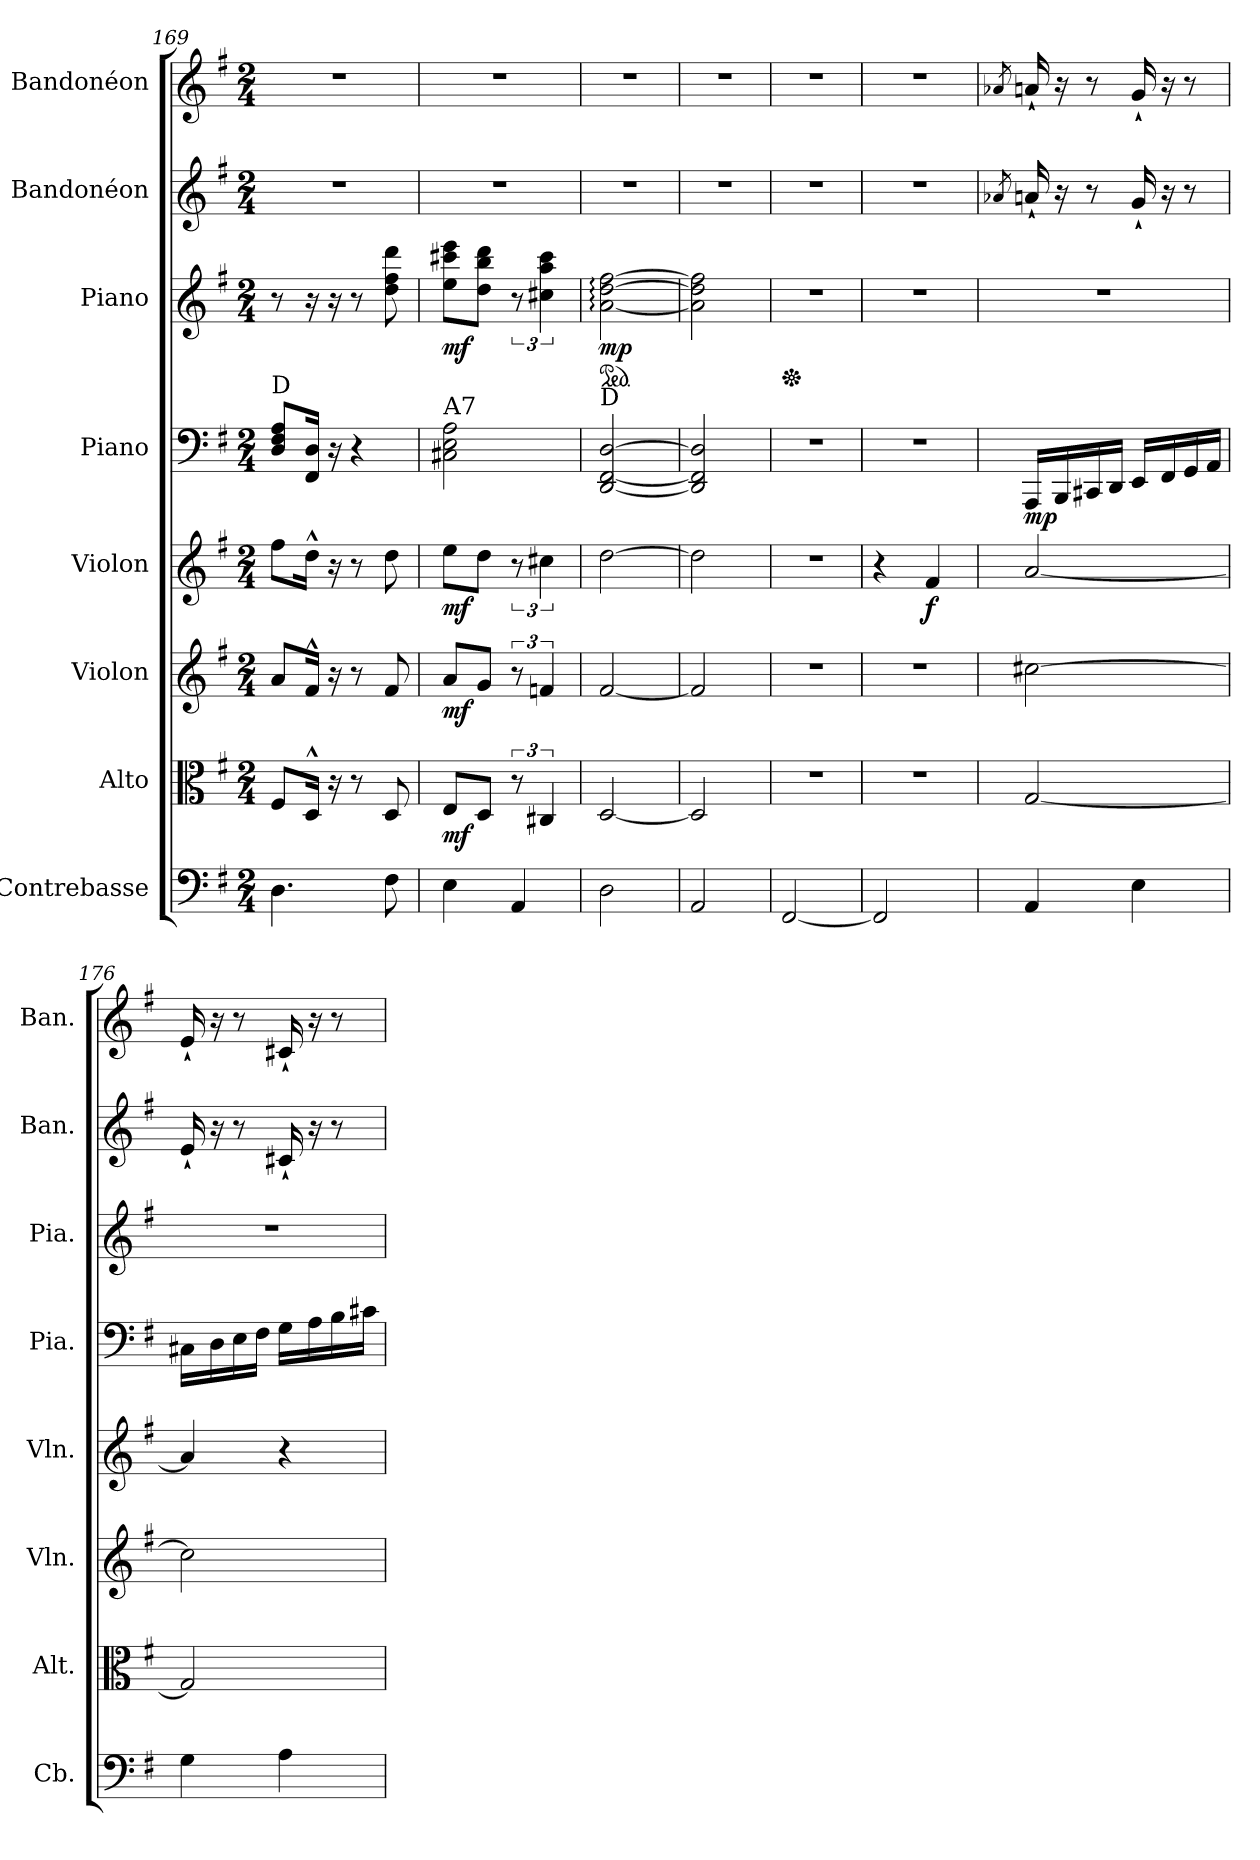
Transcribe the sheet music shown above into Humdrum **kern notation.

**kern	**kern	**dynam	**kern	**dynam	**kern	**dynam	**kern	**dynam	**kern	**dynam	**kern	**kern
*part8	*part7	*part7	*part6	*part6	*part5	*part5	*part4	*part4	*part3	*part3	*part2	*part1
*staff8	*staff7	*staff7	*staff6	*staff6	*staff5	*staff5	*staff4	*staff4	*staff3	*staff3	*staff2	*staff1
*I"Contrebasse	*I"Alto	*	*I"Violon	*	*I"Violon	*	*I"Piano	*	*I"Piano	*	*I"Bandonéon	*I"Bandonéon
*I'Cb.	*I'Alt.	*	*I'Vln.	*	*I'Vln.	*	*I'Pia.	*	*I'Pia.	*	*I'Ban.	*I'Ban.
*clefF4	*clefC3	*	*clefG2	*	*clefG2	*	*clefF4	*	*clefG2	*	*clefG2	*clefG2
*ITrd7c12	*	*	*	*	*	*	*	*	*	*	*	*
*k[f#]	*k[f#]	*	*k[f#]	*	*k[f#]	*	*k[f#]	*	*k[f#]	*	*k[f#]	*k[f#]
*M2/4	*M2/4	*	*M2/4	*	*M2/4	*	*M2/4	*	*M2/4	*	*M2/4	*M2/4
=169	=169	=169	=169	=169	=169	=169	=169	=169	=169	=169	=169	=169
!	!	!	!	!	!	!	!LO:TX:a:t=D	!	!	!	!	!
4.DD\	8F#/L	.	8a/L	.	8ff#\L	.	8D/ 8F#/ 8A/L	.	8r	.	2r	2r
.	16D^^/Jk	.	16f#^^/Jk	.	16dd^^\Jk	.	16FF#/ 16D/Jk	.	16r	.	.	.
.	16r	.	16r	.	16r	.	16r	.	16r	.	.	.
.	8r	.	8r	.	8r	.	4r	.	8r	.	.	.
8FF#\	8D/	.	8f#/	.	8dd\	.	.	.	8dd\ 8ff#\ 8ddd\	.	.	.
=170	=170	=170	=170	=170	=170	=170	=170	=170	=170	=170	=170	=170
!	!	!	!	!	!	!	!LO:TX:a:t=A7	!	!	!	!	!
!	!	!LO:DY:b	!	!LO:DY:b	!	!LO:DY:b	!	!	!	!LO:DY:b	!	!
4EE\	8E/L	mf	8a/L	mf	8ee\L	mf	2C#X\ 2E\ 2A\	.	8ee\ 8ccc#X\ 8eee\L	mf	2r	2r
.	8D/J	.	8g/J	.	8dd\J	.	.	.	8dd\ 8bb\ 8ddd\J	.	.	.
4AAA/	12r	.	12r	.	12r	.	.	.	12r	.	.	.
.	6C#X/	.	6fn/	.	6cc#X\	.	.	.	6cc#X\ 6aa\ 6ccc#\	.	.	.
=171	=171	=171	=171	=171	=171	=171	=171	=171	=171	=171	=171	=171
*	*	*	*	*	*	*	*	*	*ped	*	*	*
!	!	!	!	!	!	!	!LO:TX:a:t=D	!	!	!	!	!
!	!	!	!	!	!	!	!	!	!	!LO:DY:b	!	!
2DD\	[2D/	.	[2f#/	.	[2dd\	.	[2DD/ [2FF#/ [2D/	.	[2a\: [2dd\: [2ff#\:	mp	2r	2r
=172	=172	=172	=172	=172	=172	=172	=172	=172	=172	=172	=172	=172
2AAA/	2D/]	.	2f#/]	.	2dd\]	.	2DD/] 2FF#/] 2D/]	.	2a\] 2dd\] 2ff#\]	.	2r	2r
=173	=173	=173	=173	=173	=173	=173	=173	=173	=173	=173	=173	=173
*	*	*	*	*	*	*	*	*	*Xped	*	*	*
[2FFF#/	2r	.	2r	.	2r	.	2r	.	2r	.	2r	2r
=174	=174	=174	=174	=174	=174	=174	=174	=174	=174	=174	=174	=174
2FFF#/]	2r	.	2r	.	4r	.	2r	.	2r	.	2r	2r
!	!	!	!	!	!	!LO:DY:b	!	!	!	!	!	!
.	.	.	.	.	4f#/	f	.	.	.	.	.	.
!!LO:PB:g=z
=175	=175	=175	=175	=175	=175	=175	=175	=175	=175	=175	=175	=175
.	.	.	.	.	.	.	.	.	.	.	8qa-X/	8qa-X/
!	!	!	!	!	!	!	!	!LO:DY:b	!	!	!	!
4AAA/	[2G/	.	[2cc#X\	.	[2a/	.	16AAA/LL	mp	2r	.	16an`/	16an`/
.	.	.	.	.	.	.	16BBB/	.	.	.	16r	16r
.	.	.	.	.	.	.	16CC#X/	.	.	.	8r	8r
.	.	.	.	.	.	.	16DD/JJ	.	.	.	.	.
4EE\	.	.	.	.	.	.	16EE/LL	.	.	.	16g`/	16g`/
.	.	.	.	.	.	.	16FF#/	.	.	.	16r	16r
.	.	.	.	.	.	.	16GG/	.	.	.	8r	8r
.	.	.	.	.	.	.	16AA/JJ	.	.	.	.	.
=176	=176	=176	=176	=176	=176	=176	=176	=176	=176	=176	=176	=176
4GG\	2G/]	.	2cc#\]	.	4a/]	.	16C#X\LL	.	2r	.	16e`/	16e`/
.	.	.	.	.	.	.	16D\	.	.	.	16r	16r
.	.	.	.	.	.	.	16E\	.	.	.	8r	8r
.	.	.	.	.	.	.	16F#\JJ	.	.	.	.	.
4AA\	.	.	.	.	4r	.	16G\LL	.	.	.	16c#X`/	16c#X`/
.	.	.	.	.	.	.	16A\	.	.	.	16r	16r
.	.	.	.	.	.	.	16B\	.	.	.	8r	8r
.	.	.	.	.	.	.	16c#X\JJ	.	.	.	.	.
=	=	=	=	=	=	=	=	=	=	=	=	=
*-	*-	*-	*-	*-	*-	*-	*-	*-	*-	*-	*-	*-
